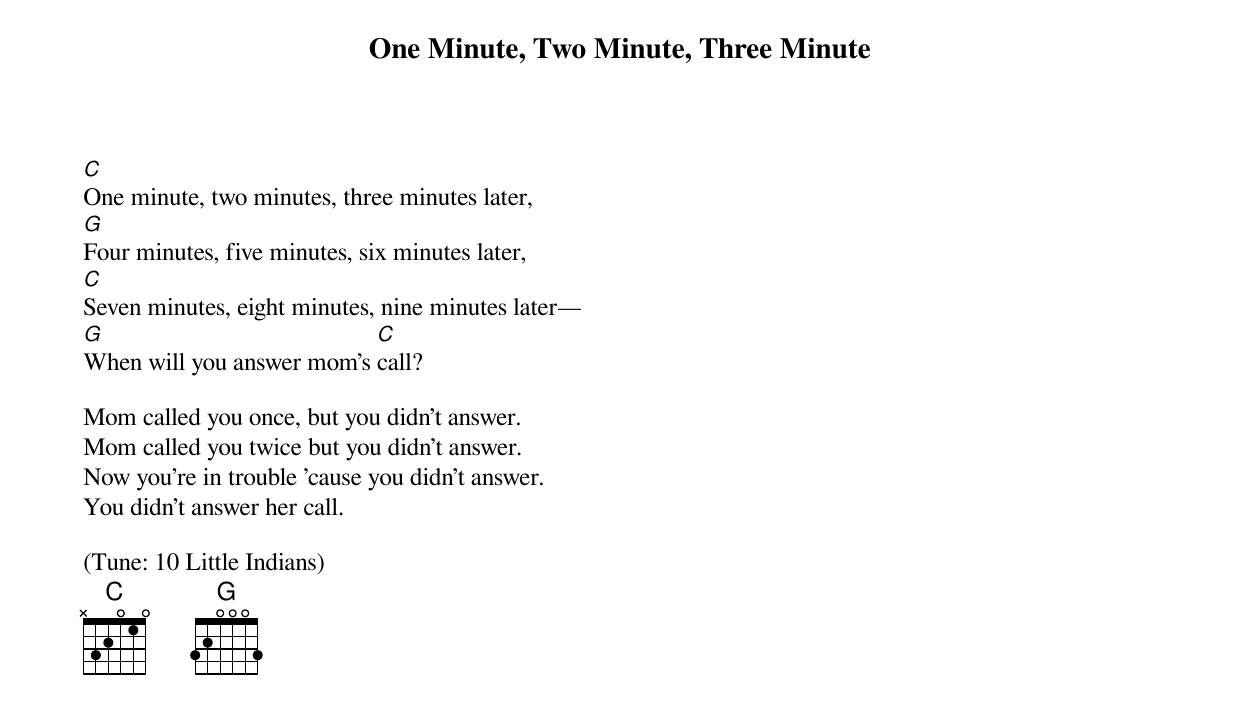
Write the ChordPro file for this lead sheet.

{title: One Minute, Two Minute, Three Minute}


[C]One minute, two minutes, three minutes later,
[G]Four minutes, five minutes, six minutes later,
[C]Seven minutes, eight minutes, nine minutes later—
[G]When will you answer mom's [C]call?

Mom called you once, but you didn't answer.
Mom called you twice but you didn't answer.
Now you're in trouble 'cause you didn't answer.
You didn't answer her call.

(Tune: 10 Little Indians)
